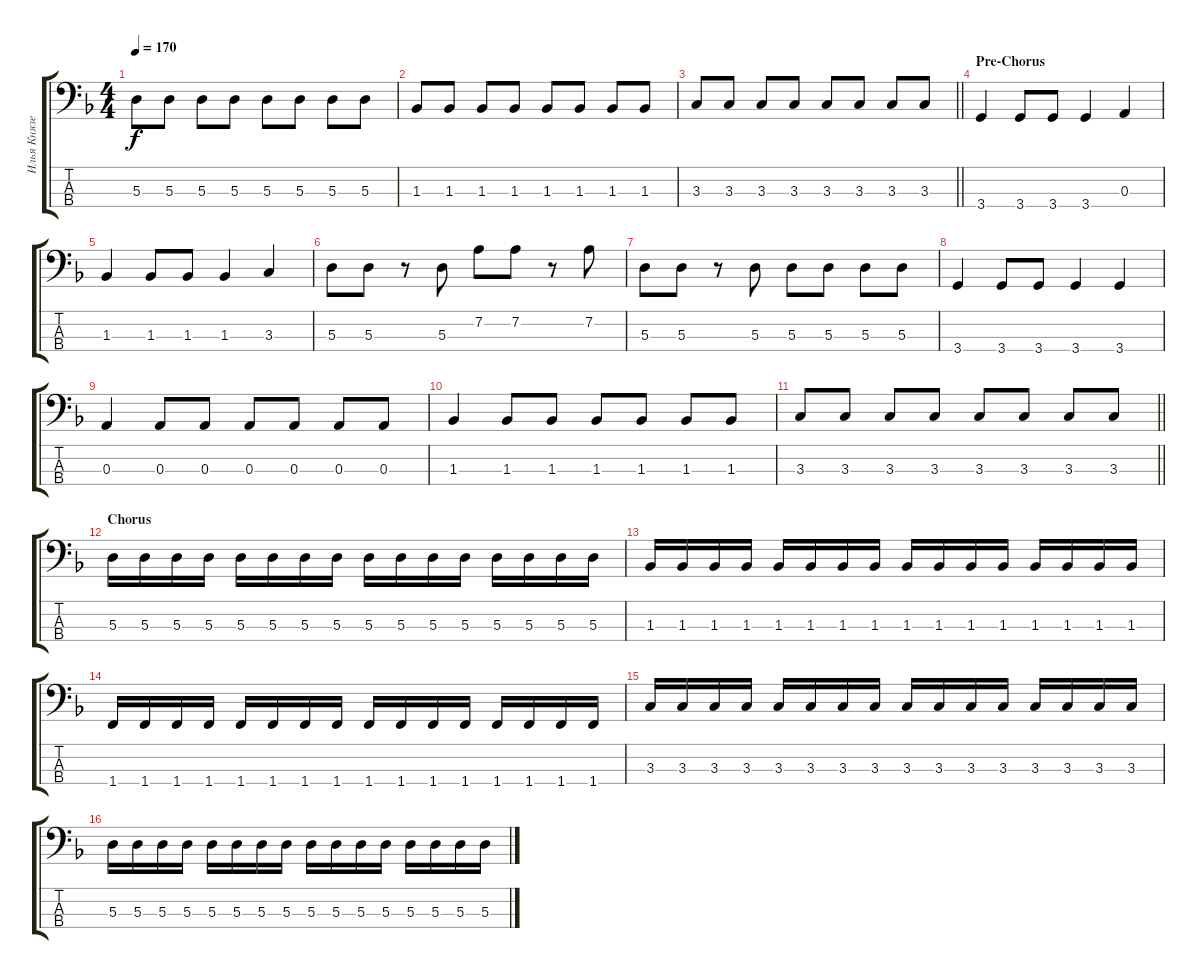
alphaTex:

\track ("Илья Князев" "Илья Князе") {instrument electricbasspick}
\staff {score tabs}
\tuning (G2 D2 A1 E1) {hide}
\ts (4 4)
\tempo 170
\clef f4
\ks f
5.3.8{dy f} 5.3.8 5.3.8 5.3.8 5.3.8 5.3.8 5.3.8 5.3.8 |
1.3.8 1.3.8 1.3.8 1.3.8 1.3.8 1.3.8 1.3.8 1.3.8 |
\barLineRight lightlight
3.3.8 3.3.8 3.3.8 3.3.8 3.3.8 3.3.8 3.3.8 3.3.8 |
\section ("" "Pre-Chorus")
3.4.4 3.4.8 3.4.8 3.4.4 0.3.4 |
1.3.4 1.3.8 1.3.8 1.3.4 3.3.4 |
5.3.8 5.3.8 r.8 5.3.8 7.2.8 7.2.8 r.8 7.2.8 |
5.3.8 5.3.8 r.8 5.3.8 5.3.8 5.3.8 5.3.8 5.3.8 |
3.4.4 3.4.8 3.4.8 3.4.4 3.4.4 |
0.3.4 0.3.8 0.3.8 0.3.8 0.3.8 0.3.8 0.3.8 |
1.3.4 1.3.8 1.3.8 1.3.8 1.3.8 1.3.8 1.3.8 |
\barLineRight lightlight
3.3.8 3.3.8 3.3.8 3.3.8 3.3.8 3.3.8 3.3.8 3.3.8 |
\section ("" "Chorus")
5.3.16 5.3.16 5.3.16 5.3.16 5.3.16 5.3.16 5.3.16 5.3.16 5.3.16 5.3.16 5.3.16 5.3.16 5.3.16 5.3.16 5.3.16 5.3.16 |
1.3.16 1.3.16 1.3.16 1.3.16 1.3.16 1.3.16 1.3.16 1.3.16 1.3.16 1.3.16 1.3.16 1.3.16 1.3.16 1.3.16 1.3.16 1.3.16 |
1.4.16 1.4.16 1.4.16 1.4.16 1.4.16 1.4.16 1.4.16 1.4.16 1.4.16 1.4.16 1.4.16 1.4.16 1.4.16 1.4.16 1.4.16 1.4.16 |
3.3.16 3.3.16 3.3.16 3.3.16 3.3.16 3.3.16 3.3.16 3.3.16 3.3.16 3.3.16 3.3.16 3.3.16 3.3.16 3.3.16 3.3.16 3.3.16 |
5.3.16 5.3.16 5.3.16 5.3.16 5.3.16 5.3.16 5.3.16 5.3.16 5.3.16 5.3.16 5.3.16 5.3.16 5.3.16 5.3.16 5.3.16 5.3.16
